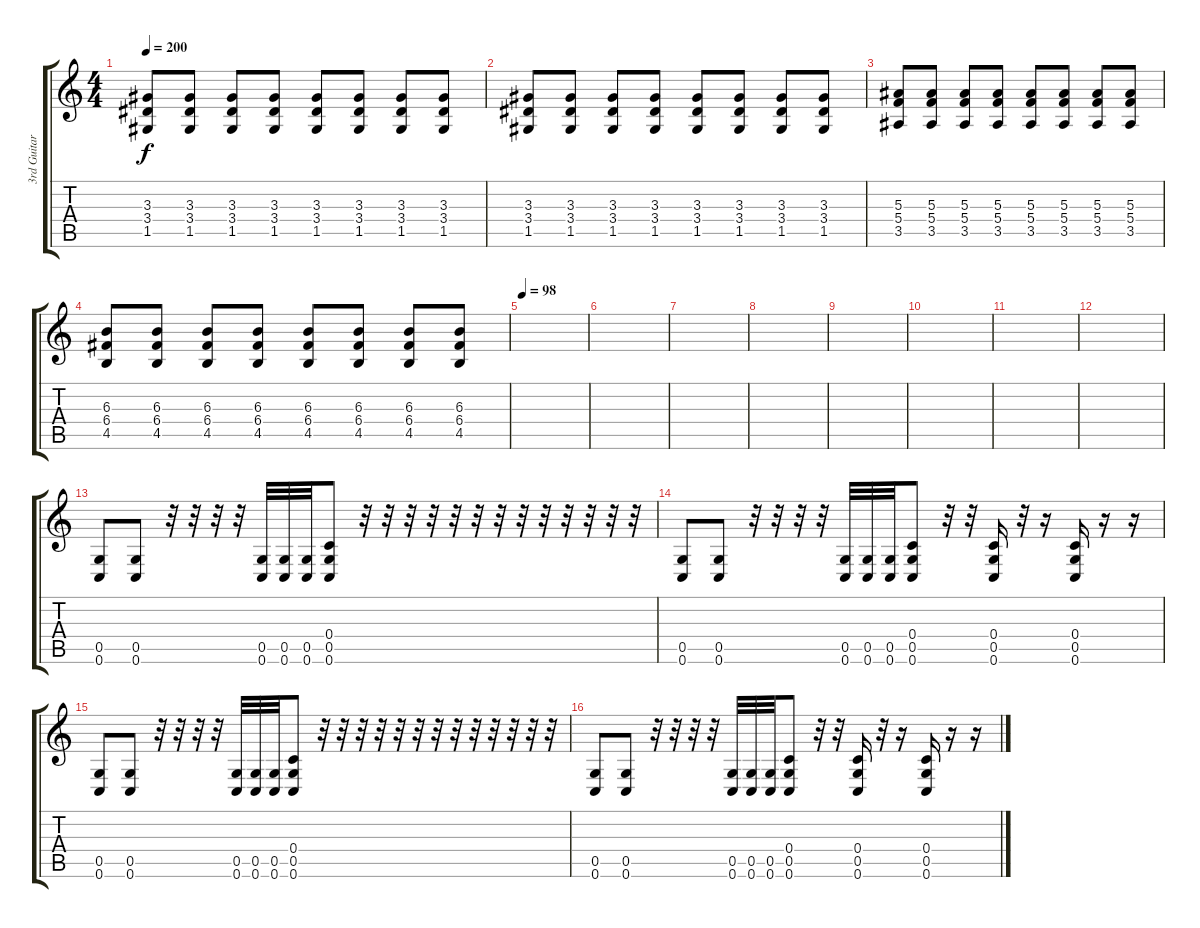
\track ("3rd Guitar" "3rd Guitar") {instrument distortionguitar}
\staff {score tabs}
\tuning (D4 A3 F3 C3 G2 C2) {hide}
\ts (4 4)
\tempo 200
\clef g2
\ks c
(3.3 3.4 1.5).8{dy f} (3.3 3.4 1.5).8 (3.3 3.4 1.5).8 (3.3 3.4 1.5).8 (3.3 3.4 1.5).8 (3.3 3.4 1.5).8 (3.3 3.4 1.5).8 (3.3 3.4 1.5).8 |
(3.3 3.4 1.5).8 (3.3 3.4 1.5).8 (3.3 3.4 1.5).8 (3.3 3.4 1.5).8 (3.3 3.4 1.5).8 (3.3 3.4 1.5).8 (3.3 3.4 1.5).8 (3.3 3.4 1.5).8 |
(5.3 5.4 3.5).8 (5.3 5.4 3.5).8 (5.3 5.4 3.5).8 (5.3 5.4 3.5).8 (5.3 5.4 3.5).8 (5.3 5.4 3.5).8 (5.3 5.4 3.5).8 (5.3 5.4 3.5).8 |
(6.3 6.4 4.5).8 (6.3 6.4 4.5).8 (6.3 6.4 4.5).8 (6.3 6.4 4.5).8 (6.3 6.4 4.5).8 (6.3 6.4 4.5).8 (6.3 6.4 4.5).8 (6.3 6.4 4.5).8 |
\tempo 98
|
|
|
|
|
|
|
|
(0.5 0.6).8 (0.5 0.6).8 r.32 r.32 r.32 r.32 (0.5 0.6).32 (0.5 0.6).32 (0.5 0.6).32 (0.4 0.5 0.6).8 r.32 r.32 r.32 r.32 r.32 r.32 r.32 r.32 r.32 r.32 r.32 r.32 r.32 |
(0.5 0.6).8 (0.5 0.6).8 r.32 r.32 r.32 r.32 (0.5 0.6).32 (0.5 0.6).32 (0.5 0.6).32 (0.4 0.5 0.6).8 r.32 r.32 (0.4 0.5 0.6).16 r.32 r.16 (0.4 0.5 0.6).16 r.16 r.16 |
(0.5 0.6).8 (0.5 0.6).8 r.32 r.32 r.32 r.32 (0.5 0.6).32 (0.5 0.6).32 (0.5 0.6).32 (0.4 0.5 0.6).8 r.32 r.32 r.32 r.32 r.32 r.32 r.32 r.32 r.32 r.32 r.32 r.32 r.32 |
(0.5 0.6).8 (0.5 0.6).8 r.32 r.32 r.32 r.32 (0.5 0.6).32 (0.5 0.6).32 (0.5 0.6).32 (0.4 0.5 0.6).8 r.32 r.32 (0.4 0.5 0.6).16 r.32 r.16 (0.4 0.5 0.6).16 r.16 r.16
